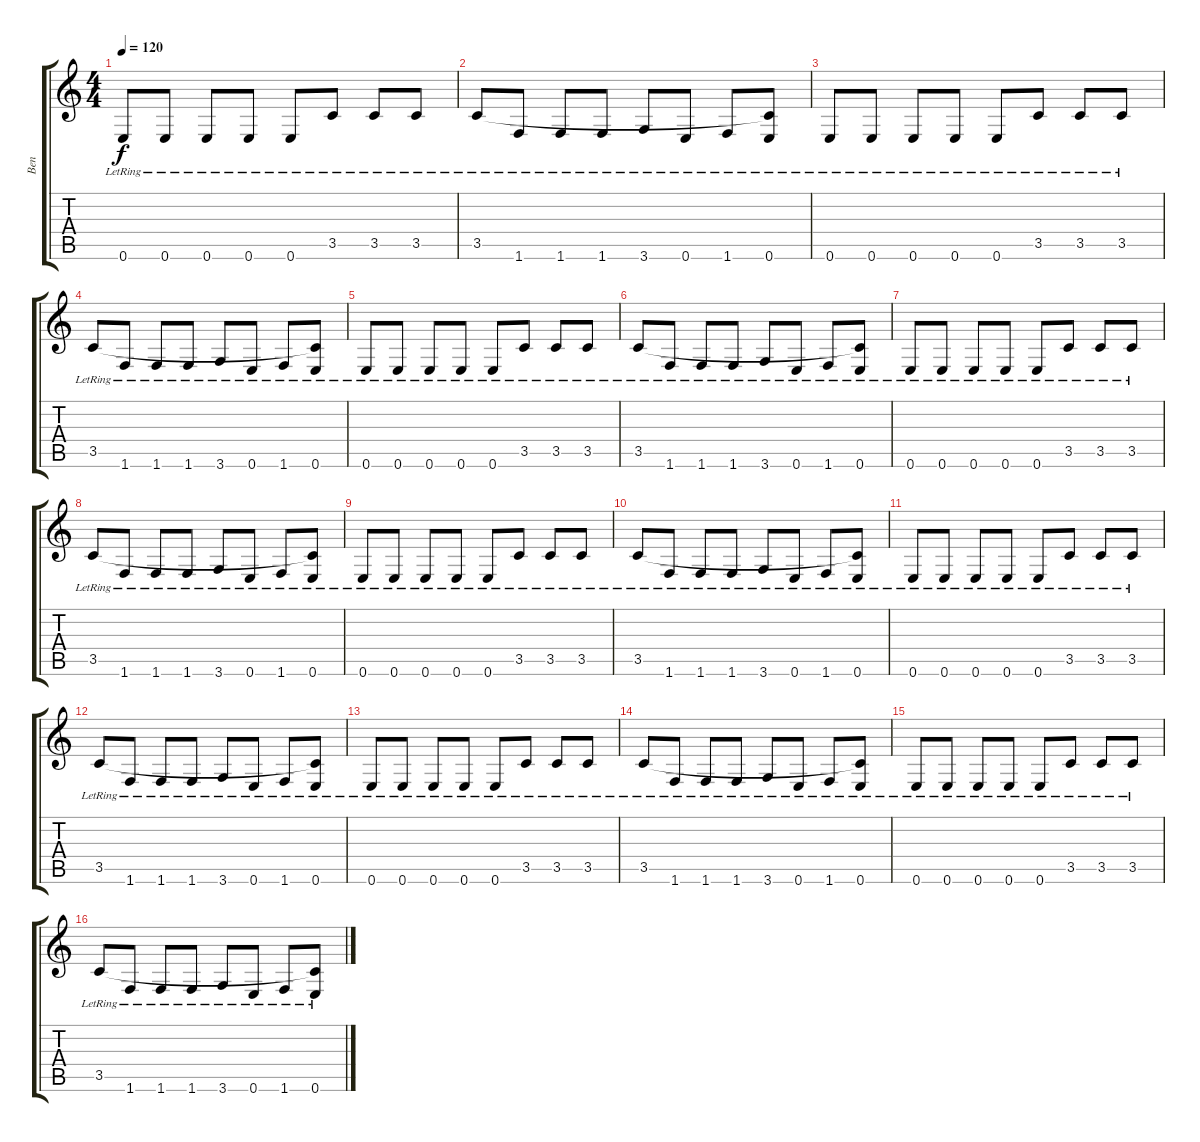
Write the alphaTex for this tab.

\track ("Ben" "Ben") {instrument electricguitarclean}
\staff {score tabs}
\tuning (E4 B3 G3 D3 A2 E2) {hide}
\ts (4 4)
\tempo 120
\clef g2
\ks c
0.6{lr}.8{dy f instrument electricguitarclean} 0.6{lr}.8 0.6{lr}.8 0.6{lr}.8 0.6{lr}.8 3.5{lr}.8 3.5{lr}.8 3.5{lr}.8 |
3.5{lr}.8 1.6{lr}.8 1.6{lr}.8 1.6{lr}.8 3.6{lr}.8 0.6{lr}.8 1.6{lr}.8 (3.5{t} 0.6{lr}).8 |
0.6{lr}.8 0.6{lr}.8 0.6{lr}.8 0.6{lr}.8 0.6{lr}.8 3.5{lr}.8 3.5{lr}.8 3.5{lr}.8 |
3.5{lr}.8 1.6{lr}.8 1.6{lr}.8 1.6{lr}.8 3.6{lr}.8 0.6{lr}.8 1.6{lr}.8 (3.5{t} 0.6{lr}).8 |
0.6{lr}.8 0.6{lr}.8 0.6{lr}.8 0.6{lr}.8 0.6{lr}.8 3.5{lr}.8 3.5{lr}.8 3.5{lr}.8 |
3.5{lr}.8 1.6{lr}.8 1.6{lr}.8 1.6{lr}.8 3.6{lr}.8 0.6{lr}.8 1.6{lr}.8 (3.5{t} 0.6{lr}).8 |
0.6{lr}.8 0.6{lr}.8 0.6{lr}.8 0.6{lr}.8 0.6{lr}.8 3.5{lr}.8 3.5{lr}.8 3.5{lr}.8 |
3.5{lr}.8 1.6{lr}.8 1.6{lr}.8 1.6{lr}.8 3.6{lr}.8 0.6{lr}.8 1.6{lr}.8 (3.5{t} 0.6{lr}).8 |
0.6{lr}.8 0.6{lr}.8 0.6{lr}.8 0.6{lr}.8 0.6{lr}.8 3.5{lr}.8 3.5{lr}.8 3.5{lr}.8 |
3.5{lr}.8 1.6{lr}.8 1.6{lr}.8 1.6{lr}.8 3.6{lr}.8 0.6{lr}.8 1.6{lr}.8 (3.5{t} 0.6{lr}).8 |
0.6{lr}.8 0.6{lr}.8 0.6{lr}.8 0.6{lr}.8 0.6{lr}.8 3.5{lr}.8 3.5{lr}.8 3.5{lr}.8 |
3.5{lr}.8 1.6{lr}.8 1.6{lr}.8 1.6{lr}.8 3.6{lr}.8 0.6{lr}.8 1.6{lr}.8 (3.5{t} 0.6{lr}).8 |
0.6{lr}.8 0.6{lr}.8 0.6{lr}.8 0.6{lr}.8 0.6{lr}.8 3.5{lr}.8 3.5{lr}.8 3.5{lr}.8 |
3.5{lr}.8 1.6{lr}.8 1.6{lr}.8 1.6{lr}.8 3.6{lr}.8 0.6{lr}.8 1.6{lr}.8 (3.5{t} 0.6{lr}).8 |
0.6{lr}.8 0.6{lr}.8 0.6{lr}.8 0.6{lr}.8 0.6{lr}.8 3.5{lr}.8 3.5{lr}.8 3.5{lr}.8 |
3.5{lr}.8 1.6{lr}.8 1.6{lr}.8 1.6{lr}.8 3.6{lr}.8 0.6{lr}.8 1.6{lr}.8 (3.5{t} 0.6{lr}).8
